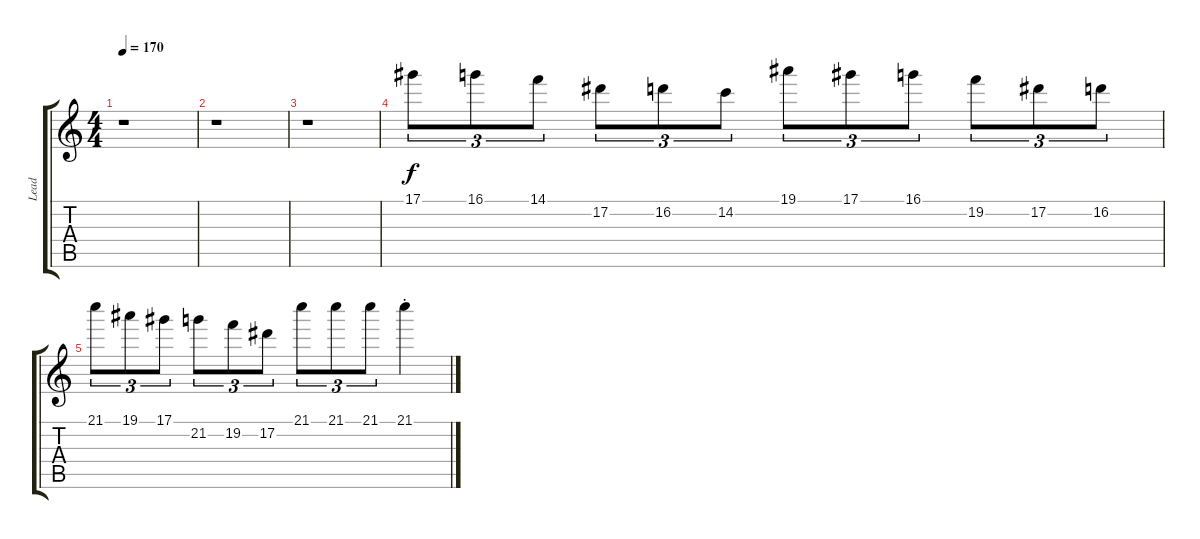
\track ("Lead" "Lead") {instrument distortionguitar}
\staff {score tabs}
\tuning (Eb4 Bb3 Gb3 Db3 Ab2 Eb2) {hide}
\ts (4 4)
\tempo 170
\clef g2
\ks c
r.1{dy f} |
r.1 |
r.1 |
17.1.8{tu (3 2)} 16.1.8{tu (3 2)} 14.1.8{tu (3 2)} 17.2.8{tu (3 2)} 16.2.8{tu (3 2)} 14.2.8{tu (3 2)} 19.1.8{tu (3 2)} 17.1.8{tu (3 2)} 16.1.8{tu (3 2)} 19.2.8{tu (3 2)} 17.2.8{tu (3 2)} 16.2.8{tu (3 2)} |
21.1.8{tu (3 2)} 19.1.8{tu (3 2)} 17.1.8{tu (3 2)} 21.2.8{tu (3 2)} 19.2.8{tu (3 2)} 17.2.8{tu (3 2)} 21.1.8{tu (3 2)} 21.1.8{tu (3 2)} 21.1.8{tu (3 2)} 21.1{st}.4
